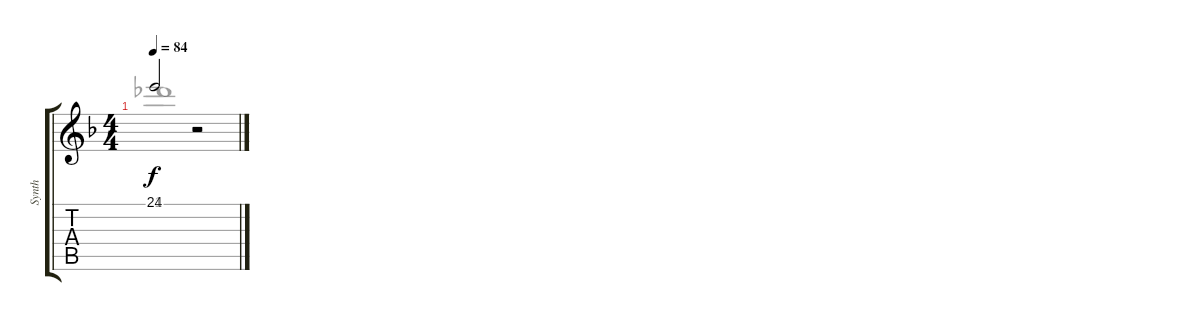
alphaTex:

\track ("Synth" "Synth") {instrument synthstrings1}
\staff {score tabs}
\tuning (E4 B3 G3 D3 A2 E2) {hide}
\voice
\ts (4 4)
\tempo 84
\clef g2
\ks dminor
24.1{t}.2{dy f} r.2 |
|
|
|
|
|
|
|
\voice
\clef g2
\ottava regular
\simile none
\ks dminor
21.1.1{dy f} |
|
|
|
|
|
|
|
